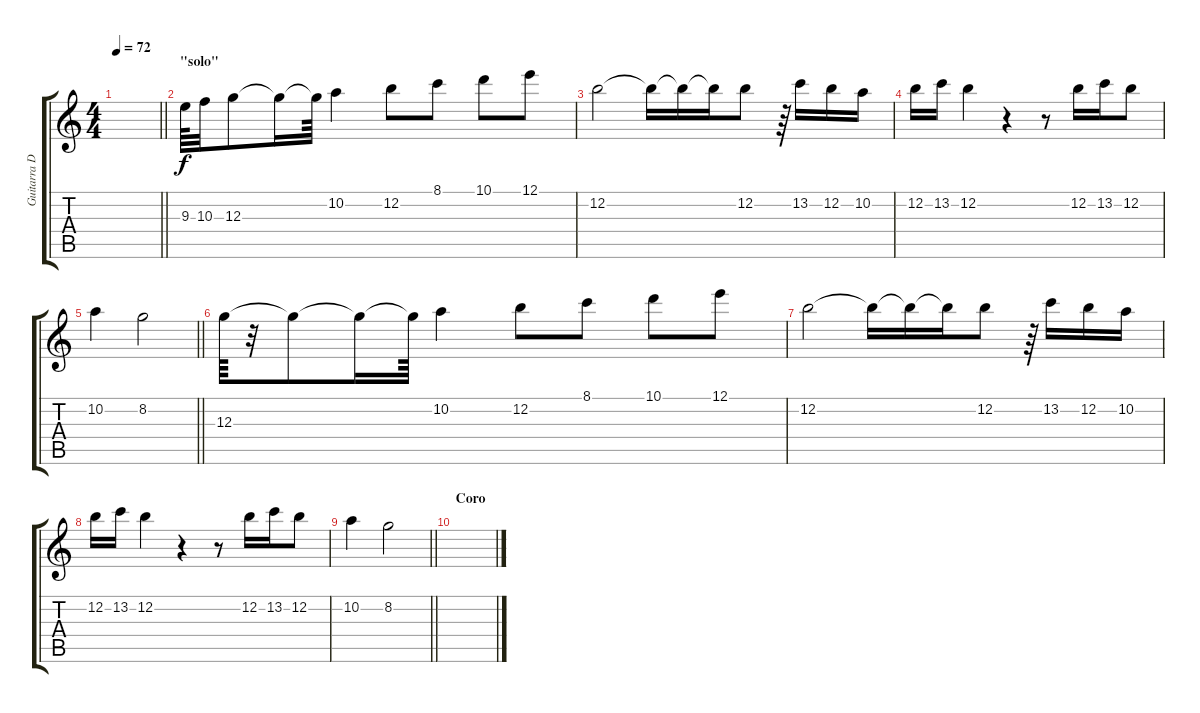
\track ("Guitarra Delay" "Guitarra D") {instrument electricguitarclean}
\staff {score tabs}
\tuning (E4 B3 G3 D3 A2 E2) {hide}
\ts (4 4)
\tempo 72
\clef g2
\barLineRight lightlight
\ks c
|
\section ("" "\"solo\"")
9.3.64{volume 13} 10.3.32 12.3.8 12.3{t}.16 12.3{t}.64 10.2.4 12.2.8 8.1.8 10.1.8 12.1.8 |
12.2.2 12.2{t}.16 12.2{t}.16 12.2{t}.16 12.2.8 r.64 13.2.16 12.2.16 10.2.16 |
12.2.16 13.2.16 12.2.4 r.4 r.8 12.2.16 13.2.16 12.2.8 |
\barLineRight lightlight
10.2.4 8.2.2 |
12.3.64 r.32 12.3{t}.8 12.3{t}.16 12.3{t}.64 10.2.4 12.2.8 8.1.8 10.1.8 12.1.8 |
12.2.2 12.2{t}.16 12.2{t}.16 12.2{t}.16 12.2.8 r.64 13.2.16 12.2.16 10.2.16 |
12.2.16 13.2.16 12.2.4 r.4 r.8 12.2.16 13.2.16 12.2.8 |
\barLineRight lightlight
10.2.4 8.2.2 |
\section ("" "Coro")
